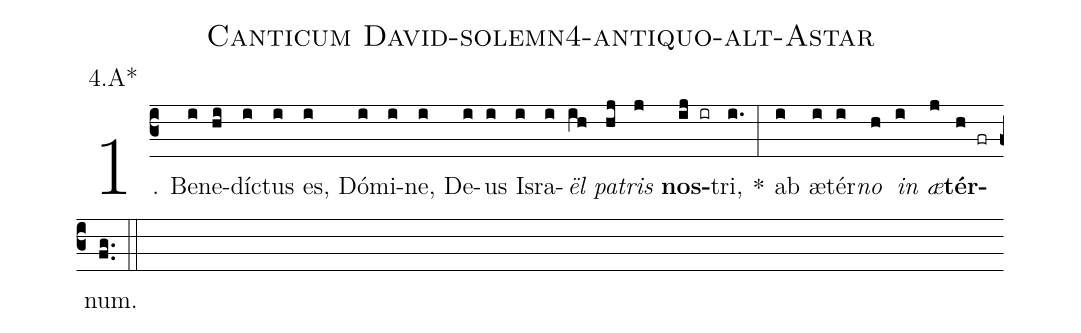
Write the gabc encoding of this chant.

name: Canticum David-solemn4-antiquo-alt-Astar;
annotation: 4.A*;
%%
(c3)1. Be(i)ne(hi)díc(i)tus(i) es,(i) Dó(i)mi(i)ne,(i) De(i)us(i) Is(i)ra(i)<i>ël</i>(ih) <i>pa</i>(hj)<i>tris</i>(j) <b>nos</b>(ij ir)tri,(i.) *(:) ab(i) æ(i)tér(i)<i>no</i>(h) <i>in</i>(i) <i>æ</i>(j)<b>tér</b>(h fr)num.(fg..) (::)
